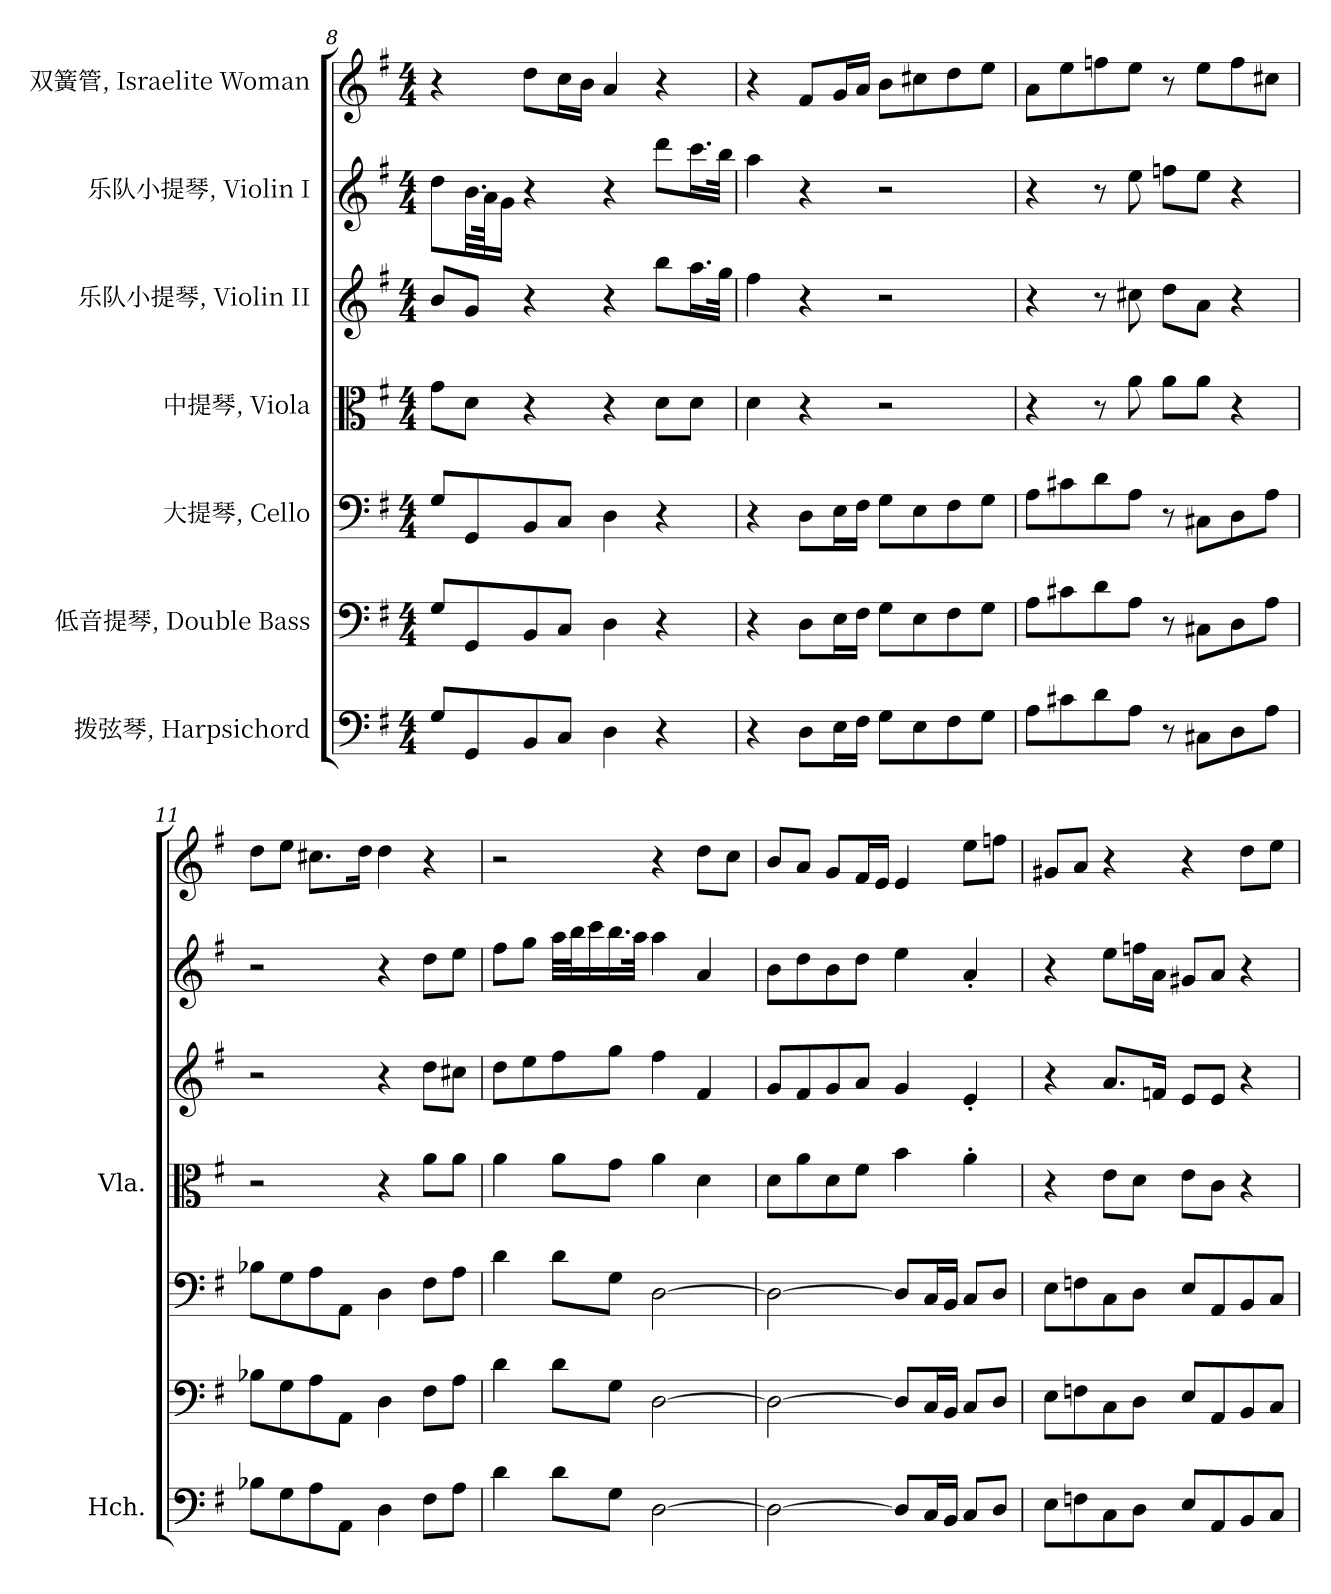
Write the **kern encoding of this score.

**kern	**kern	**kern	**kern	**kern	**kern	**kern
*part7	*part6	*part5	*part4	*part3	*part2	*part1
*staff7	*staff6	*staff5	*staff4	*staff3	*staff2	*staff1
*I"拨弦琴, Harpsichord	*I"低音提琴, Double Bass	*I"大提琴, Cello	*I"中提琴, Viola	*I"乐队小提琴, Violin II	*I"乐队小提琴, Violin I	*I"双簧管, Israelite Woman
*I'Hch.	*	*	*I'Vla.	*	*	*
*clefF4	*clefF4	*clefF4	*clefC3	*clefG2	*clefG2	*clefG2
*	*ITrd7c12	*	*	*	*	*
*k[f#]	*k[f#]	*k[f#]	*k[f#]	*k[f#]	*k[f#]	*k[f#]
*M4/4	*M4/4	*M4/4	*M4/4	*M4/4	*M4/4	*M4/4
=8	=8	=8	=8	=8	=8	=8
8G/L	8GG/L	8G/L	8g\L	8b/L	8dd\L	4r
8GG/	8GGG/	8GG/	8d\J	8g/J	32.b\LL	.
.	.	.	.	.	64a\JK	.
.	.	.	.	.	16g\JJ	.
8BB/	8BBB/	8BB/	4r	4r	4r	8dd\L
8C/J	8CC/J	8C/J	.	.	.	16cc\L
.	.	.	.	.	.	16b\JJ
4D\	4DD\	4D\	4r	4r	4r	4a/
4r	4r	4r	8d\L	8bb\L	8ddd\L	4r
.	.	.	8d\J	16.aa\L	16.ccc\L	.
.	.	.	.	32gg\JJk	32bb\JJk	.
!!LO:PB:g=z
=9	=9	=9	=9	=9	=9	=9
4r	4r	4r	4d\	4ff#\	4aa\	4r
8D\L	8DD\L	8D\L	4r	4r	4r	8f#/L
16E\L	16EE\L	16E\L	.	.	.	16g/L
16F#\JJ	16FF#\JJ	16F#\JJ	.	.	.	16a/JJ
8G\L	8GG\L	8G\L	2r	2r	2r	8b\L
8E\	8EE\	8E\	.	.	.	8cc#X\
8F#\	8FF#\	8F#\	.	.	.	8dd\
8G\J	8GG\J	8G\J	.	.	.	8ee\J
=10	=10	=10	=10	=10	=10	=10
8A\L	8AA\L	8A\L	4r	4r	4r	8a\L
8c#X\	8C#X\	8c#X\	.	.	.	8ee\
8d\	8D\	8d\	8r	8r	8r	8ffn\
8A\J	8AA\J	8A\J	8a\	8cc#X\	8ee\	8ee\J
8r	8r	8r	8a\L	8dd\L	8ffn\L	8r
8C#X\L	8CC#X\L	8C#X\L	8a\J	8a\J	8ee\J	8ee\L
8D\	8DD\	8D\	4r	4r	4r	8ff\
8A\J	8AA\J	8A\J	.	.	.	8cc#X\J
=11	=11	=11	=11	=11	=11	=11
8B-X\L	8BB-X\L	8B-X\L	2r	2r	2r	8dd\L
8G\	8GG\	8G\	.	.	.	8ee\J
8A\	8AA\	8A\	.	.	.	8.cc#X\L
8AA\J	8AAA\J	8AA\J	.	.	.	.
.	.	.	.	.	.	16dd\Jk
4D\	4DD\	4D\	4r	4r	4r	4dd\
8F#\L	8FF#\L	8F#\L	8a\L	8dd\L	8dd\L	4r
8A\J	8AA\J	8A\J	8a\J	8cc#X\J	8ee\J	.
!!LO:PB:g=z
=12	=12	=12	=12	=12	=12	=12
4d\	4D\	4d\	4a\	8dd\L	8ff#\L	2r
.	.	.	.	8ee\	8gg\J	.
8d\L	8D\L	8d\L	8a\L	8ff#\	32aa\LLL	.
.	.	.	.	.	32bb\J	.
.	.	.	.	.	16ccc\	.
8G\J	8GG\J	8G\J	8g\J	8gg\J	16.bb\	.
.	.	.	.	.	32aa\JJk	.
[2D\	[2DD\	[2D\	4a\	4ff#\	4aa\	4r
.	.	.	4d\	4f#/	4a/	8dd\L
.	.	.	.	.	.	8cc\J
=13	=13	=13	=13	=13	=13	=13
2D\_	2DD\_	2D\_	8d\L	8g/L	8b\L	8b/L
.	.	.	8a\	8f#/	8dd\	8a/J
.	.	.	8d\	8g/	8b\	8g/L
.	.	.	8f#\J	8a/J	8dd\J	16f#/L
.	.	.	.	.	.	16e/JJ
8D/L]	8DD/L]	8D/L]	4b\	4g/	4ee\	4e/
16C/L	16CC/L	16C/L	.	.	.	.
16BB/JJ	16BBB/JJ	16BB/JJ	.	.	.	.
8C/L	8CC/L	8C/L	4a'\	4e'/	4a'/	8ee\L
8D/J	8DD/J	8D/J	.	.	.	8ffn\J
=14	=14	=14	=14	=14	=14	=14
8E\L	8EE\L	8E\L	4r	4r	4r	8g#X/L
8Fn\	8FFn\	8Fn\	.	.	.	8a/J
8C\	8CC\	8C\	8e\L	8.a/L	8ee\L	4r
8D\J	8DD\J	8D\J	8d\J	.	16ffn\L	.
.	.	.	.	16fn/Jk	16a\JJ	.
8E/L	8EE/L	8E/L	8e\L	8e/L	8g#X/L	4r
8AA/	8AAA/	8AA/	8c\J	8e/J	8a/J	.
8BB/	8BBB/	8BB/	4r	4r	4r	8dd\L
8C/J	8CC/J	8C/J	.	.	.	8ee\J
=	=	=	=	=	=	=
*-	*-	*-	*-	*-	*-	*-
